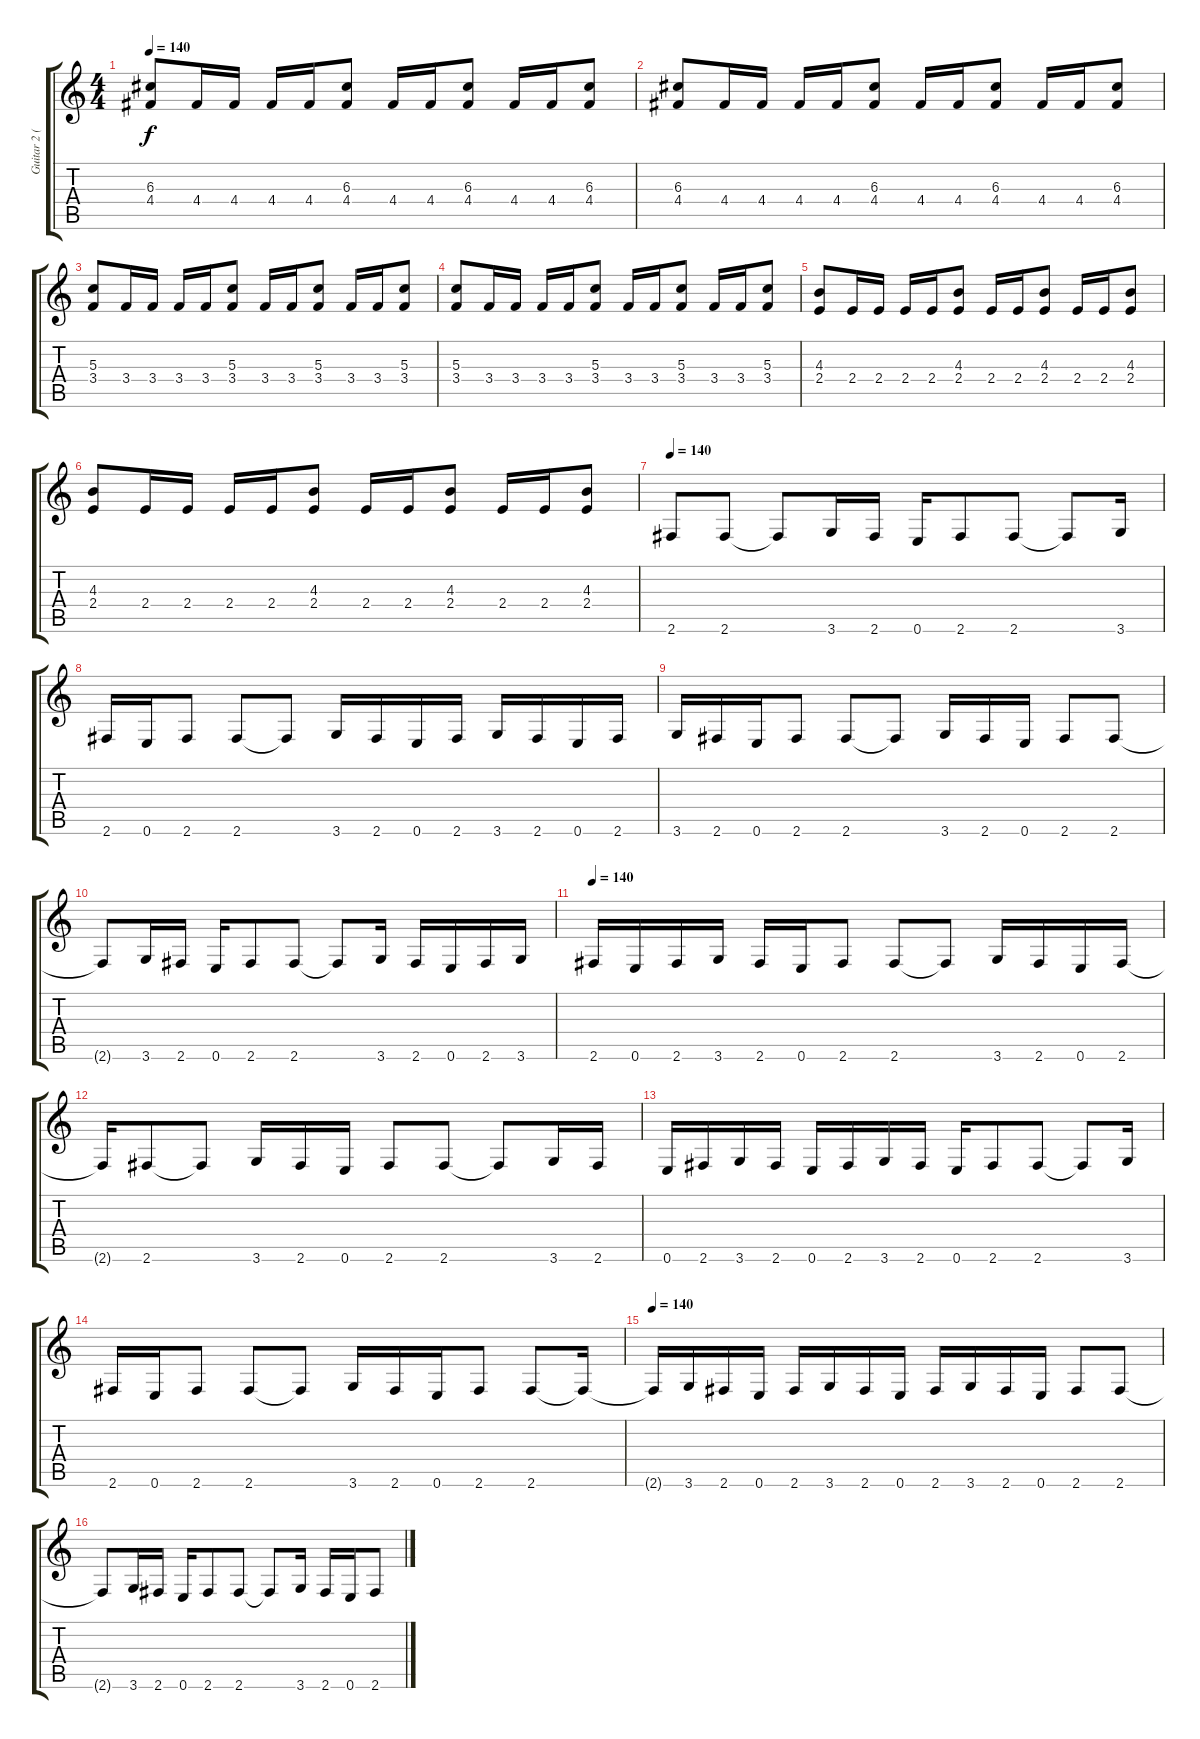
\track ("Guitar 2 (Tommy Eriksson)" "Guitar 2 (") {instrument distortionguitar}
\staff {score tabs}
\tuning (E4 B3 G3 D3 A2 E2) {hide}
\ts (4 4)
\tempo 140
\clef g2
\ks c
(6.3 4.4).8{dy f} 4.4.16 4.4.16 4.4.16 4.4.16 (6.3 4.4).8 4.4.16 4.4.16 (6.3 4.4).8 4.4.16 4.4.16 (6.3 4.4).8 |
(6.3 4.4).8 4.4.16 4.4.16 4.4.16 4.4.16 (6.3 4.4).8 4.4.16 4.4.16 (6.3 4.4).8 4.4.16 4.4.16 (6.3 4.4).8 |
(5.3 3.4).8 3.4.16 3.4.16 3.4.16 3.4.16 (5.3 3.4).8 3.4.16 3.4.16 (5.3 3.4).8 3.4.16 3.4.16 (5.3 3.4).8 |
(5.3 3.4).8 3.4.16 3.4.16 3.4.16 3.4.16 (5.3 3.4).8 3.4.16 3.4.16 (5.3 3.4).8 3.4.16 3.4.16 (5.3 3.4).8 |
(4.3 2.4).8 2.4.16 2.4.16 2.4.16 2.4.16 (4.3 2.4).8 2.4.16 2.4.16 (4.3 2.4).8 2.4.16 2.4.16 (4.3 2.4).8 |
(4.3 2.4).8 2.4.16 2.4.16 2.4.16 2.4.16 (4.3 2.4).8 2.4.16 2.4.16 (4.3 2.4).8 2.4.16 2.4.16 (4.3 2.4).8 |
\tempo 140
2.6.8 2.6.8 2.6{t}.8 3.6.16 2.6.16 0.6.16 2.6.8 2.6.8 2.6{t}.8 3.6.16 |
2.6.16 0.6.16 2.6.8 2.6.8 2.6{t}.8 3.6.16 2.6.16 0.6.16 2.6.16 3.6.16 2.6.16 0.6.16 2.6.16 |
3.6.16 2.6.16 0.6.16 2.6.8 2.6.8 2.6{t}.8 3.6.16 2.6.16 0.6.16 2.6.8 2.6.8 |
2.6{t}.8 3.6.16 2.6.16 0.6.16 2.6.8 2.6.8 2.6{t}.8 3.6.16 2.6.16 0.6.16 2.6.16 3.6.16 |
\tempo 140
2.6.16 0.6.16 2.6.16 3.6.16 2.6.16 0.6.16 2.6.8 2.6.8 2.6{t}.8 3.6.16 2.6.16 0.6.16 2.6.16 |
2.6{t}.16 2.6.8 2.6{t}.8 3.6.16 2.6.16 0.6.16 2.6.8 2.6.8 2.6{t}.8 3.6.16 2.6.16 |
0.6.16 2.6.16 3.6.16 2.6.16 0.6.16 2.6.16 3.6.16 2.6.16 0.6.16 2.6.8 2.6.8 2.6{t}.8 3.6.16 |
2.6.16 0.6.16 2.6.8 2.6.8 2.6{t}.8 3.6.16 2.6.16 0.6.16 2.6.8 2.6.8 2.6{t}.16 |
\tempo 140
2.6{t}.16 3.6.16 2.6.16 0.6.16 2.6.16 3.6.16 2.6.16 0.6.16 2.6.16 3.6.16 2.6.16 0.6.16 2.6.8 2.6.8 |
2.6{t}.8 3.6.16 2.6.16 0.6.16 2.6.8 2.6.8 2.6{t}.8 3.6.16 2.6.16 0.6.16 2.6.8
